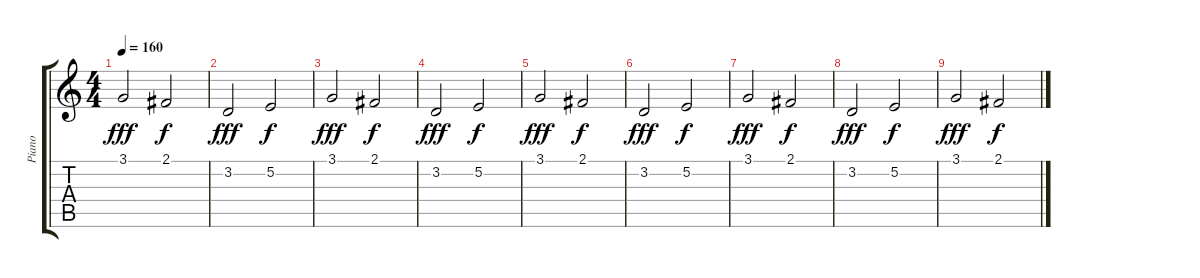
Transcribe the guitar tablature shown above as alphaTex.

\track ("Piano" "Piano") {instrument acousticgrandpiano}
\staff {score tabs}
\tuning (E4 B3 G3 D3 A2 E2) {hide}
\ts (4 4)
\tempo 160
\clef g2
\ks c
3.1.2{dy fff} 2.1.2{dy f} |
3.2.2{dy fff} 5.2.2{dy f} |
3.1.2{dy fff} 2.1.2{dy f} |
3.2.2{dy fff} 5.2.2{dy f} |
3.1.2{dy fff} 2.1.2{dy f} |
3.2.2{dy fff} 5.2.2{dy f} |
3.1.2{dy fff} 2.1.2{dy f} |
3.2.2{dy fff} 5.2.2{dy f} |
3.1.2{dy fff} 2.1.2{dy f}
